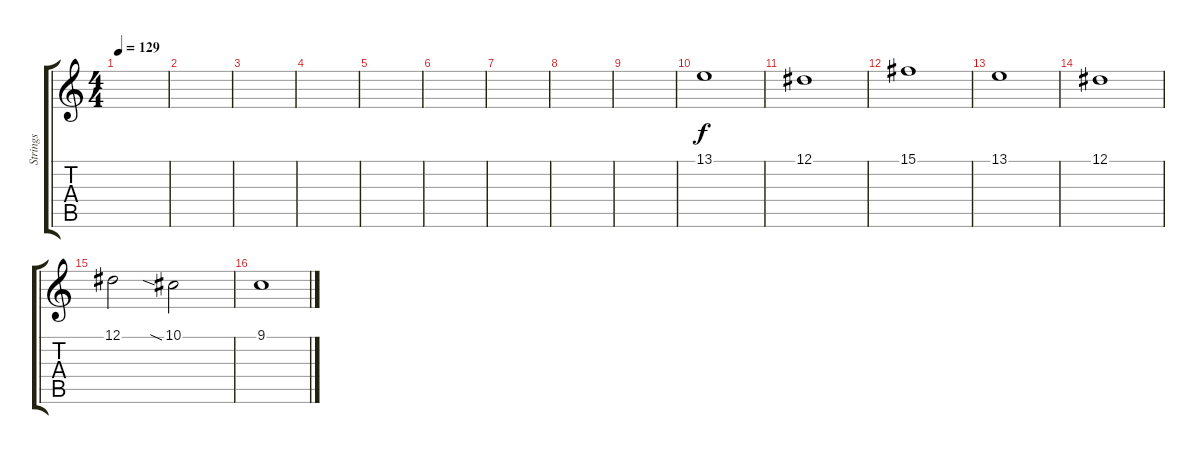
\track ("Strings" "Strings") {instrument stringensemble2}
\staff {score tabs}
\tuning (Eb4 Bb3 Gb3 Db3 Ab2 Db2) {hide}
\ts (4 4)
\tempo 129
\clef g2
\ks c
|
|
|
|
|
|
|
|
|
13.1.1 |
12.1.1 |
15.1.1 |
13.1.1 |
12.1.1 |
12.1.2{instrument flute} 10.1{sia}.2 |
9.1.1
